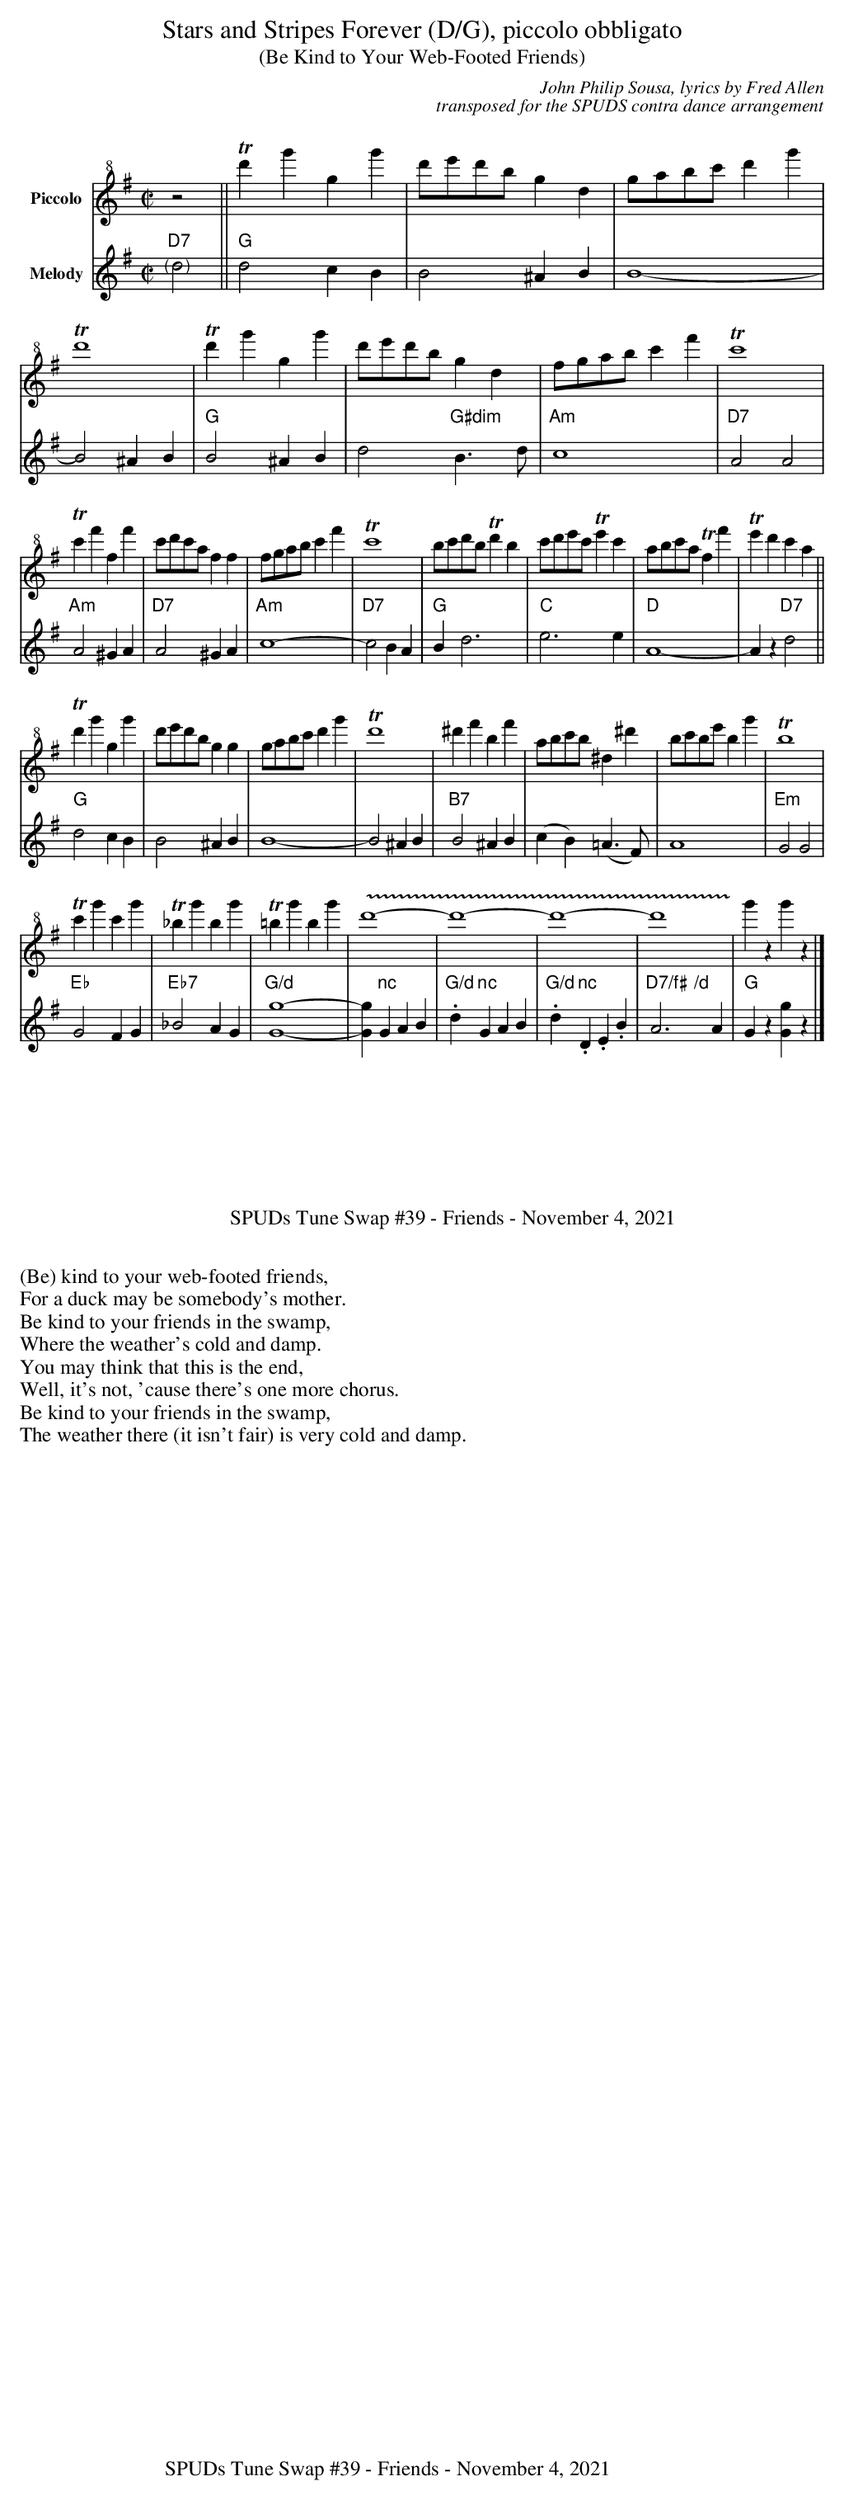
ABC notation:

X:1
T:Stars and Stripes Forever (D/G), piccolo obbligato
T:(Be Kind to Your Web-Footed Friends)
C:John Philip Sousa, lyrics by Fred Allen
C:transposed for the SPUDS contra dance arrangement
Q:1/2=120
L:1/4
M:C|
V:1 clef=treble+8 name=Piccolo
K:Gmaj
%%vskip 0.25in
z2||Td'g'gg' | d'/2e'/2d'/2b/2 gd | g/2a/2b/2c'/2 d'g' | Td'4 | \
Td'g'gg' | d'/2e'/2d'/2b/2 gd | f/2g/2a/2b/2 c'f' | Tc'4 |
Tc'f'ff' | c'/2d'/2c'/2a/2 ff | f/2g/2a/2b/2 c'f' | Tc'4 | \
b/2c'/2d'/2b/2 Td' b | c'/2d'/2e'/2c'/2 Te' c' | a/2b/2c'/2a/2 Tf f' | Te'd'c'a ||
Td'g'gg' | d'/2e'/2d'/2b/2 gg | g/2a/2b/2c'/2 d'g' | Td'4 | \
^d'f'bf' | a/2b/2c'/2b/2 ^d^d' | b/2c'/2b/2e'/2 bg' | Tb4 |
Tc'g'c'g' | T_bg'bg' | T=bg'bg' | !trill(!d'4- | d'4- | d'4- | d'4!trill)! | g'zg'z |]
V:2 name=Melody
K:Gmaj
"D7""<("">)"d2||"G"d2cB|B2^AB|B4-|B2^AB| \
"G"B2^AB|d2 "G#dim"B>d|"Am"c4|"D7"A2A2|
"Am"A2^GA|"D7"A2^GA|"Am"c4-|"D7"c2BA| \
"G"Bd3|"C"e3e|"D"A4-|Az"D7"d2||
"G"d2cB|B2^AB|B4-|B2^AB| \
"B7"B2^AB|(cB)(=A>F)|""A4|"Em"G2G2| % omitted chord was Gdim/D, possibly should be Dsus but no change in SPUDS music
"Eb"G2FG|"Eb7"_B2AG|"G/d"[G4-g4-]|[Gg]"nc"GAB| \
"G/d".d"nc"GAB|"G/d".d"nc".D.E.B|A3A&"D7/f#"x2 "/d"x2|"G"Gz[.g.G]z|]
W:(Be) kind to your web-footed friends,
W:For a duck may be somebody's mother.
W:Be kind to your friends in the swamp,
W:Where the weather's cold and damp.
W:You may think that this is the end,
W:Well, it's not, 'cause there's one more chorus.
W:Be kind to your friends in the swamp,
W:The weather there (it isn't fair) is very cold and damp.
